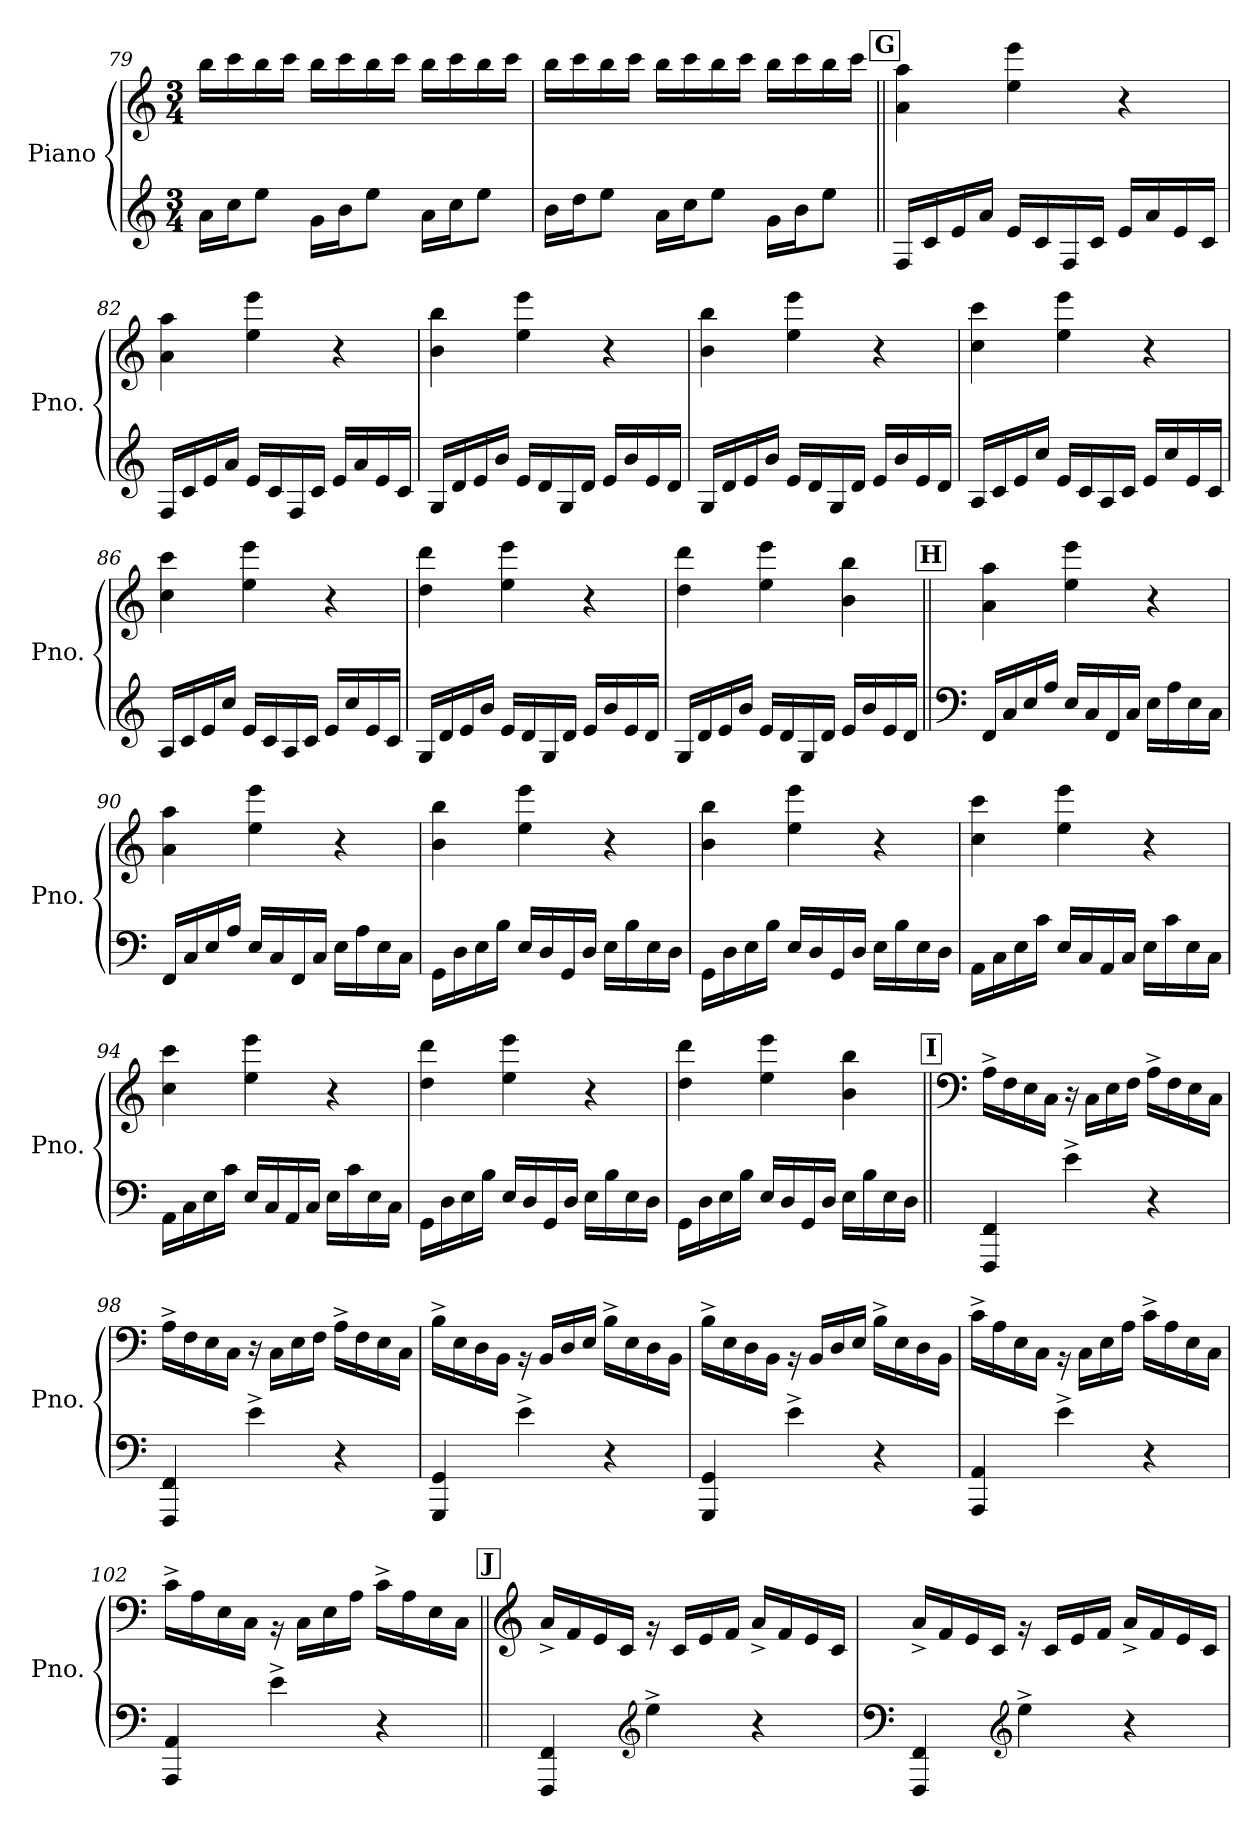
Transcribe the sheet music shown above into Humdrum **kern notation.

**kern	**kern
*part1	*part1
*staff2	*staff1
*I"Piano	*
*I'Pno.	*
*clefG2	*clefG2
*k[]	*k[]
*M3/4	*M3/4
=79	=79
16a\LL	16bb\LL
16cc\J	16ccc\
8ee\J	16bb\
.	16ccc\JJ
16g\LL	16bb\LL
16b\J	16ccc\
8ee\J	16bb\
.	16ccc\JJ
16a\LL	16bb\LL
16cc\J	16ccc\
8ee\J	16bb\
.	16ccc\JJ
=80	=80
16b\LL	16bb\LL
16dd\J	16ccc\
8ee\J	16bb\
.	16ccc\JJ
16a\LL	16bb\LL
16cc\J	16ccc\
8ee\J	16bb\
.	16ccc\JJ
16g\LL	16bb\LL
16b\J	16ccc\
8ee\J	16bb\
.	16ccc\JJ
!!LO:LB:g=z
!!LO:REH:place=s1:a:B:fs=14:t=G
=81||	=81||
16F/LL	4a\ 4aa\
16c/	.
16e/	.
16a/JJ	.
16e/LL	4ee\ 4eee\
16c/	.
16F/	.
16c/JJ	.
16e/LL	4r
16a/	.
16e/	.
16c/JJ	.
=82	=82
16F/LL	4a\ 4aa\
16c/	.
16e/	.
16a/JJ	.
16e/LL	4ee\ 4eee\
16c/	.
16F/	.
16c/JJ	.
16e/LL	4r
16a/	.
16e/	.
16c/JJ	.
=83	=83
16G/LL	4b\ 4bb\
16d/	.
16e/	.
16b/JJ	.
16e/LL	4ee\ 4eee\
16d/	.
16G/	.
16d/JJ	.
16e/LL	4r
16b/	.
16e/	.
16d/JJ	.
=84	=84
16G/LL	4b\ 4bb\
16d/	.
16e/	.
16b/JJ	.
16e/LL	4ee\ 4eee\
16d/	.
16G/	.
16d/JJ	.
16e/LL	4r
16b/	.
16e/	.
16d/JJ	.
!!LO:LB:g=z
=85	=85
16A/LL	4cc\ 4ccc\
16c/	.
16e/	.
16cc/JJ	.
16e/LL	4ee\ 4eee\
16c/	.
16A/	.
16c/JJ	.
16e/LL	4r
16cc/	.
16e/	.
16c/JJ	.
=86	=86
16A/LL	4cc\ 4ccc\
16c/	.
16e/	.
16cc/JJ	.
16e/LL	4ee\ 4eee\
16c/	.
16A/	.
16c/JJ	.
16e/LL	4r
16cc/	.
16e/	.
16c/JJ	.
=87	=87
16G/LL	4dd\ 4ddd\
16d/	.
16e/	.
16b/JJ	.
16e/LL	4ee\ 4eee\
16d/	.
16G/	.
16d/JJ	.
16e/LL	4r
16b/	.
16e/	.
16d/JJ	.
=88	=88
16G/LL	4dd\ 4ddd\
16d/	.
16e/	.
16b/JJ	.
16e/LL	4ee\ 4eee\
16d/	.
16G/	.
16d/JJ	.
16e/LL	4b\ 4bb\
16b/	.
16e/	.
16d/JJ	.
!!LO:LB:g=z
!!LO:REH:place=s1:a:B:fs=14:t=H
=89||	=89||
*clefF4	*
16FF/LL	4a\ 4aa\
16C/	.
16E/	.
16A/JJ	.
16E/LL	4ee\ 4eee\
16C/	.
16FF/	.
16C/JJ	.
16E\LL	4r
16A\	.
16E\	.
16C\JJ	.
=90	=90
16FF/LL	4a\ 4aa\
16C/	.
16E/	.
16A/JJ	.
16E/LL	4ee\ 4eee\
16C/	.
16FF/	.
16C/JJ	.
16E\LL	4r
16A\	.
16E\	.
16C\JJ	.
=91	=91
16GG\LL	4b\ 4bb\
16D\	.
16E\	.
16B\JJ	.
16E/LL	4ee\ 4eee\
16D/	.
16GG/	.
16D/JJ	.
16E\LL	4r
16B\	.
16E\	.
16D\JJ	.
=92	=92
16GG\LL	4b\ 4bb\
16D\	.
16E\	.
16B\JJ	.
16E/LL	4ee\ 4eee\
16D/	.
16GG/	.
16D/JJ	.
16E\LL	4r
16B\	.
16E\	.
16D\JJ	.
!!LO:LB:g=z
=93	=93
16AA\LL	4cc\ 4ccc\
16C\	.
16E\	.
16c\JJ	.
16E/LL	4ee\ 4eee\
16C/	.
16AA/	.
16C/JJ	.
16E\LL	4r
16c\	.
16E\	.
16C\JJ	.
=94	=94
16AA\LL	4cc\ 4ccc\
16C\	.
16E\	.
16c\JJ	.
16E/LL	4ee\ 4eee\
16C/	.
16AA/	.
16C/JJ	.
16E\LL	4r
16c\	.
16E\	.
16C\JJ	.
=95	=95
16GG\LL	4dd\ 4ddd\
16D\	.
16E\	.
16B\JJ	.
16E/LL	4ee\ 4eee\
16D/	.
16GG/	.
16D/JJ	.
16E\LL	4r
16B\	.
16E\	.
16D\JJ	.
=96	=96
16GG\LL	4dd\ 4ddd\
16D\	.
16E\	.
16B\JJ	.
16E/LL	4ee\ 4eee\
16D/	.
16GG/	.
16D/JJ	.
16E\LL	4b\ 4bb\
16B\	.
16E\	.
16D\JJ	.
!!LO:PB:g=z
!!LO:REH:place=s1:a:B:fs=14:t=I
=97||	=97||
*	*clefF4
4FFF/ 4FF/	16A^\LL
.	16F\
.	16E\
.	16C\JJ
4e^\	16r
.	16C\LL
.	16E\
.	16F\JJ
4r	16A^\LL
.	16F\
.	16E\
.	16C\JJ
=98	=98
4FFF/ 4FF/	16A^\LL
.	16F\
.	16E\
.	16C\JJ
4e^\	16r
.	16C\LL
.	16E\
.	16F\JJ
4r	16A^\LL
.	16F\
.	16E\
.	16C\JJ
=99	=99
4GGG/ 4GG/	16B^\LL
.	16E\
.	16D\
.	16BB\JJ
4e^\	16rBB
.	16BB/LL
.	16D/
.	16E/JJ
4r	16B^\LL
.	16E\
.	16D\
.	16BB\JJ
=100	=100
4GGG/ 4GG/	16B^\LL
.	16E\
.	16D\
.	16BB\JJ
4e^\	16rBB
.	16BB/LL
.	16D/
.	16E/JJ
4r	16B^\LL
.	16E\
.	16D\
.	16BB\JJ
!!LO:LB:g=z
=101	=101
4AAA/ 4AA/	16c^\LL
.	16A\
.	16E\
.	16C\JJ
4e^\	16rBB
.	16C\LL
.	16E\
.	16A\JJ
4r	16c^\LL
.	16A\
.	16E\
.	16C\JJ
=102	=102
4AAA/ 4AA/	16c^\LL
.	16A\
.	16E\
.	16C\JJ
4e^\	16rBB
.	16C\LL
.	16E\
.	16A\JJ
4r	16c^\LL
.	16A\
.	16E\
.	16C\JJ
!!LO:REH:place=s1:a:B:fs=14:t=J
=103||	=103||
*	*clefG2
4FFF/ 4FF/	16a^/LL
.	16f/
.	16e/
.	16c/JJ
*clefG2	*
4ee^\	16rg
.	16c/LL
.	16e/
.	16f/JJ
4r	16a^/LL
.	16f/
.	16e/
.	16c/JJ
=104	=104
*clefF4	*
4FFF/ 4FF/	16a^/LL
.	16f/
.	16e/
.	16c/JJ
*clefG2	*
4ee^\	16rg
.	16c/LL
.	16e/
.	16f/JJ
4r	16a^/LL
.	16f/
.	16e/
.	16c/JJ
=	=
*-	*-
